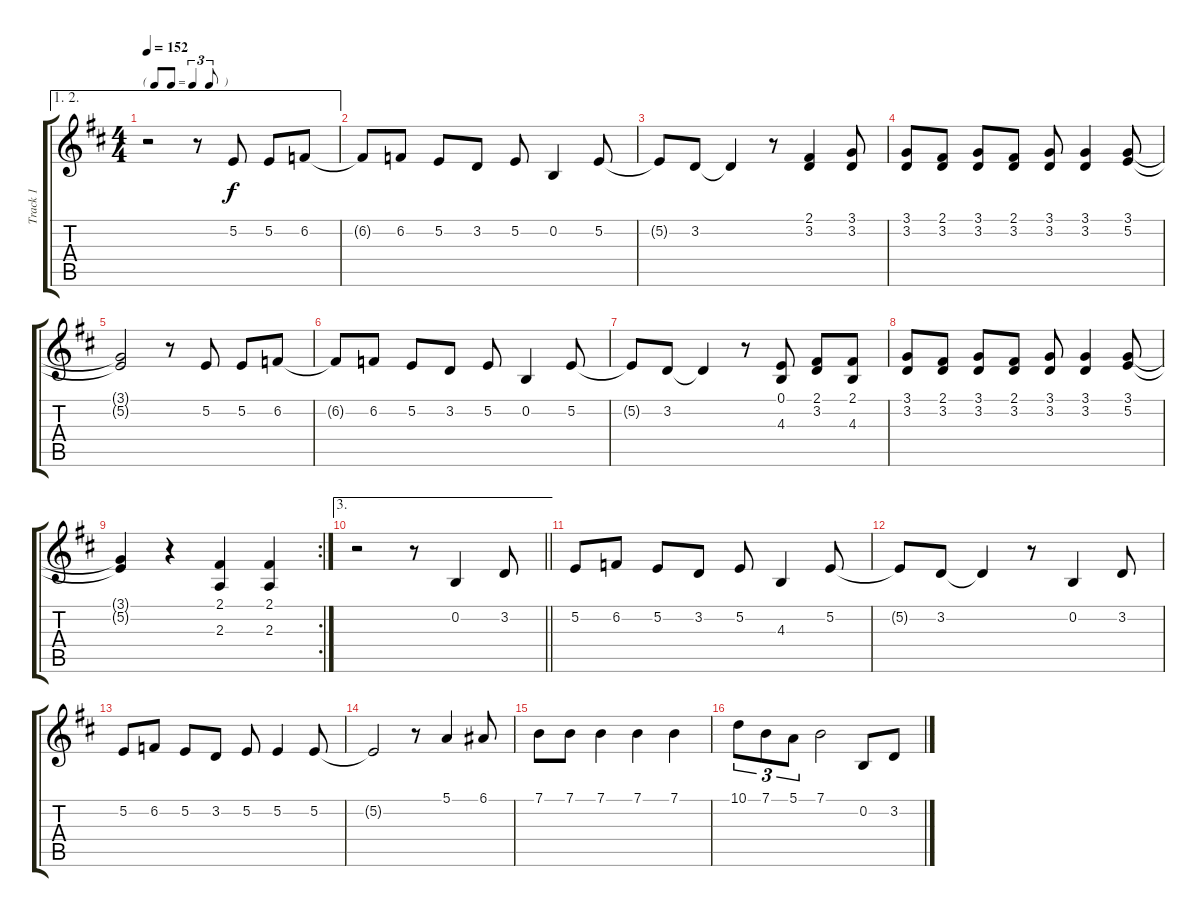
\track ("Track 1" "Track 1") {instrument tenorsax}
\staff {score tabs}
\tuning (E4 B3 G3 D3 A2 E2) {hide}
\ae (1 2)
\ts (4 4)
\tf triplet8th
\tempo 152
\clef g2
\ks d
r.2{dy f} r.8 5.2.8 5.2.8 6.2.8 |
6.2{t}.8 6.2.8 5.2.8 3.2.8 5.2.8 0.2.4 5.2.8 |
5.2{t}.8 3.2.8 3.2{t}.4 r.8 (2.1 3.2).4 (3.1 3.2).8 |
(3.1 3.2).8 (2.1 3.2).8 (3.1 3.2).8 (2.1 3.2).8 (3.1 3.2).8 (3.1 3.2).4 (3.1 5.2).8 |
(3.1{t} 5.2{t}).2 r.8 5.2.8 5.2.8 6.2.8 |
6.2{t}.8 6.2.8 5.2.8 3.2.8 5.2.8 0.2.4 5.2.8 |
5.2{t}.8 3.2.8 3.2{t}.4 r.8 (0.1 4.3).8 (2.1 3.2).8 (2.1 4.3).8 |
(3.1 3.2).8 (2.1 3.2).8 (3.1 3.2).8 (2.1 3.2).8 (3.1 3.2).8 (3.1 3.2).4 (3.1 5.2).8 |
\rc 2
(3.1{t} 5.2{t}).4 r.4 (2.1 2.3).4 (2.1 2.3).4 |
\ae 3
\barLineRight lightlight
r.2 r.8 0.2.4 3.2.8 |
5.2.8 6.2.8 5.2.8 3.2.8 5.2.8 4.3.4 5.2.8 |
5.2{t}.8 3.2.8 3.2{t}.4 r.8 0.2.4 3.2.8 |
5.2.8 6.2.8 5.2.8 3.2.8 5.2.8 5.2.4 5.2.8 |
5.2{t}.2 r.8 5.1.4 6.1.8 |
7.1.8 7.1.8 7.1.4 7.1.4 7.1.4 |
10.1.8{tu (3 2)} 7.1.8{tu (3 2)} 5.1.8{tu (3 2)} 7.1.2 0.2.8 3.2.8
